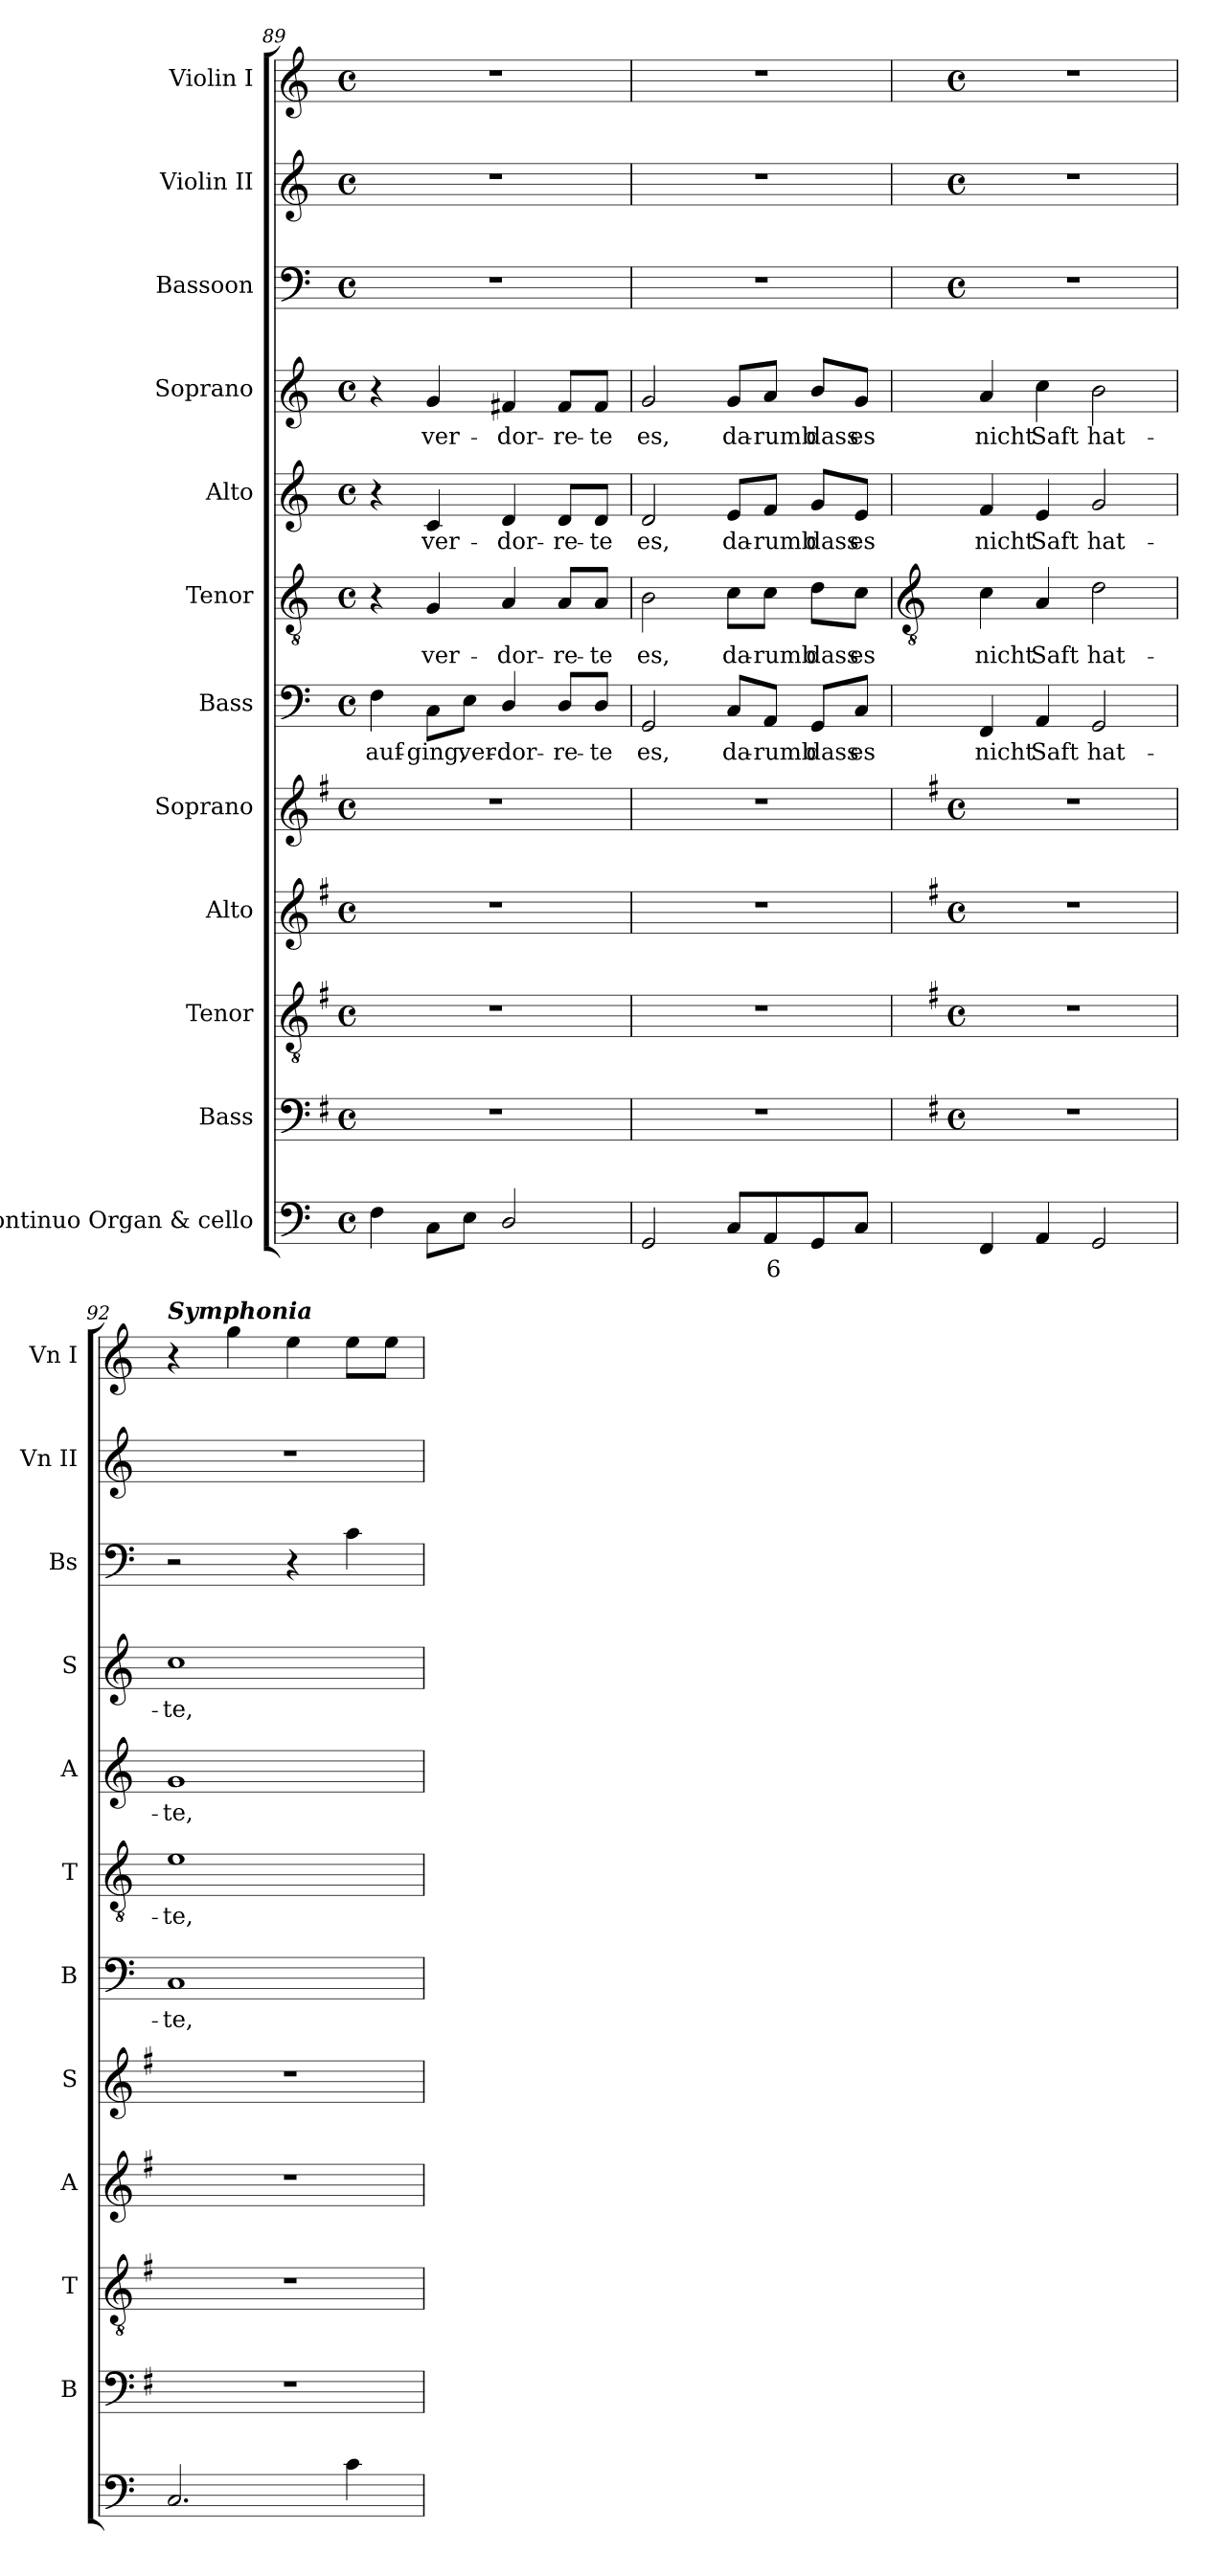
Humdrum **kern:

**kern	**text	**kern	**kern	**kern	**kern	**kern	**text	**kern	**text	**kern	**text	**kern	**text	**kern	**kern	**kern
*part12	*part12	*part11	*part10	*part9	*part8	*part7	*part7	*part6	*part6	*part5	*part5	*part4	*part4	*part3	*part2	*part1
*staff12	*staff12	*staff11	*staff10	*staff9	*staff8	*staff7	*staff7	*staff6	*staff6	*staff5	*staff5	*staff4	*staff4	*staff3	*staff2	*staff1
*I"Continuo Organ & cello	*	*I"Bass	*I"Tenor	*I"Alto	*I"Soprano	*I"Bass	*	*I"Tenor	*	*I"Alto	*	*I"Soprano	*	*I"Bassoon	*I"Violin II	*I"Violin I
*	*	*I'B	*I'T	*I'A	*I'S	*I'B	*	*I'T	*	*I'A	*	*I'S	*	*I'Bs	*I'Vn II	*I'Vn I
*clefF4	*	*clefF4	*clefGv2	*clefG2	*clefG2	*clefF4	*	*clefGv2	*	*clefG2	*	*clefG2	*	*clefF4	*clefG2	*clefG2
*	*	*ITrd4c7	*ITrd4c7	*ITrd4c7	*ITrd4c7	*	*	*	*	*	*	*	*	*	*	*
*k[]	*	*k[]	*k[]	*k[]	*k[]	*k[]	*	*k[]	*	*k[]	*	*k[]	*	*k[]	*k[]	*k[]
*C:	*	*C:	*C:	*C:	*C:	*C:	*	*C:	*	*C:	*	*C:	*	*C:	*C:	*C:
*M4/4	*	*M4/4	*M4/4	*M4/4	*M4/4	*M4/4	*	*M4/4	*	*M4/4	*	*M4/4	*	*M4/4	*M4/4	*M4/4
*met(c)	*	*met(c)	*met(c)	*met(c)	*met(c)	*met(c)	*	*met(c)	*	*met(c)	*	*met(c)	*	*met(c)	*met(c)	*met(c)
=89	=89	=89	=89	=89	=89	=89	=89	=89	=89	=89	=89	=89	=89	=89	=89	=89
!	!	!	!	!	!	!	!LO:LY:b	!	!	!	!	!	!	!	!	!
4F	.	1r	1r	1r	1r	4F	auf-	4r	.	4r	.	4r	.	1r	1r	1r
!	!	!	!	!	!	!	!LO:LY:b	!	!LO:LY:b	!	!LO:LY:b	!	!LO:LY:b	!	!	!
8CL	.	.	.	.	.	8C\L	-ging,	4G	ver-	4c	ver-	4g	ver-	.	.	.
!	!	!	!	!	!	!	!LO:LY:b	!	!	!	!	!	!	!	!	!
8EJ	.	.	.	.	.	8E\J	ver-	.	.	.	.	.	.	.	.	.
!	!	!	!	!	!	!	!LO:LY:b	!	!LO:LY:b	!	!LO:LY:b	!	!LO:LY:b	!	!	!
2D/	.	.	.	.	.	4D/	-dor-	4A	-dor-	4d	-dor-	4f#X	-dor-	.	.	.
!	!	!	!	!	!	!	!LO:LY:b	!	!LO:LY:b	!	!LO:LY:b	!	!LO:LY:b	!	!	!
.	.	.	.	.	.	8D/L	-re-	8A/L	-re-	8d/L	-re-	8f#/L	-re-	.	.	.
!	!	!	!	!	!	!	!LO:LY:b	!	!LO:LY:b	!	!LO:LY:b	!	!LO:LY:b	!	!	!
.	.	.	.	.	.	8D/J	-te	8A/J	-te	8d/J	-te	8f#/J	-te	.	.	.
=90	=90	=90	=90	=90	=90	=90	=90	=90	=90	=90	=90	=90	=90	=90	=90	=90
!	!	!	!	!	!	!	!LO:LY:b	!	!LO:LY:b	!	!LO:LY:b	!	!LO:LY:b	!	!	!
2GG	.	1r	1r	1r	1r	2GG	es,	2B	es,	2d	es,	2g	es,	1r	1r	1r
!	!	!	!	!	!	!	!LO:LY:b	!	!LO:LY:b	!	!LO:LY:b	!	!LO:LY:b	!	!	!
8CL	.	.	.	.	.	8C/L	da-	8c\L	da-	8e/L	da-	8g/L	da-	.	.	.
!	!LO:LY:b	!	!	!	!	!	!LO:LY:b	!	!LO:LY:b	!	!LO:LY:b	!	!LO:LY:b	!	!	!
8AA	6	.	.	.	.	8AA/J	-rumb	8c\J	-rumb	8f/J	-rumb	8a/J	-rumb	.	.	.
!	!	!	!	!	!	!	!LO:LY:b	!	!LO:LY:b	!	!LO:LY:b	!	!LO:LY:b	!	!	!
8GG	.	.	.	.	.	8GG/L	dass	8d\L	dass	8g/L	dass	8b/L	dass	.	.	.
!	!	!	!	!	!	!	!LO:LY:b	!	!LO:LY:b	!	!LO:LY:b	!	!LO:LY:b	!	!	!
8CJ	.	.	.	.	.	8C/J	es	8c\J	es	8e/J	es	8g/J	es	.	.	.
!!LO:LB:g=z
=91	=91	=91	=91	=91	=91	=91	=91	=91	=91	=91	=91	=91	=91	=91	=91	=91
*	*	*	*	*	*	*	*	*clefGv2	*	*	*	*	*	*	*	*
*	*	*	*	*	*	*	*	*	*	*	*	*	*	*k[]	*k[]	*k[]
*	*	*	*	*	*	*	*	*	*	*	*	*	*	*C:	*C:	*C:
*	*	*M4/4	*M4/4	*M4/4	*M4/4	*	*	*	*	*	*	*	*	*M4/4	*M4/4	*M4/4
*	*	*met(c)	*met(c)	*met(c)	*met(c)	*	*	*	*	*	*	*	*	*met(c)	*met(c)	*met(c)
!	!	!	!	!	!	!	!LO:LY:b	!	!LO:LY:b	!	!LO:LY:b	!	!LO:LY:b	!	!	!
4FF	.	1r	1r	1r	1r	4FF	nicht	4c	nicht	4f	nicht	4a	nicht	1r	1r	1r
!	!	!	!	!	!	!	!LO:LY:b	!	!LO:LY:b	!	!LO:LY:b	!	!LO:LY:b	!	!	!
4AA	.	.	.	.	.	4AA	Saft	4A	Saft	4e	Saft	4cc	Saft	.	.	.
!	!	!	!	!	!	!	!LO:LY:b	!	!LO:LY:b	!	!LO:LY:b	!	!LO:LY:b	!	!	!
2GG	.	.	.	.	.	2GG	hat-	2d	hat-	2g	hat-	2b	hat-	.	.	.
=92	=92	=92	=92	=92	=92	=92	=92	=92	=92	=92	=92	=92	=92	=92	=92	=92
!	!	!	!	!	!	!	!	!	!	!	!	!	!	!	!	!LO:TX:a:Bi:t=Symphonia
!	!	!	!	!	!	!	!LO:LY:b	!	!LO:LY:b	!	!LO:LY:b	!	!LO:LY:b	!	!	!
2.C	.	1r	1r	1r	1r	1C	-te,	1e	-te,	1g	-te,	1cc	-te,	2r	1r	4r
.	.	.	.	.	.	.	.	.	.	.	.	.	.	.	.	4gg
.	.	.	.	.	.	.	.	.	.	.	.	.	.	4r	.	4ee
4c	.	.	.	.	.	.	.	.	.	.	.	.	.	4c	.	8eeL
.	.	.	.	.	.	.	.	.	.	.	.	.	.	.	.	8eeJ
=	=	=	=	=	=	=	=	=	=	=	=	=	=	=	=	=
*-	*-	*-	*-	*-	*-	*-	*-	*-	*-	*-	*-	*-	*-	*-	*-	*-
